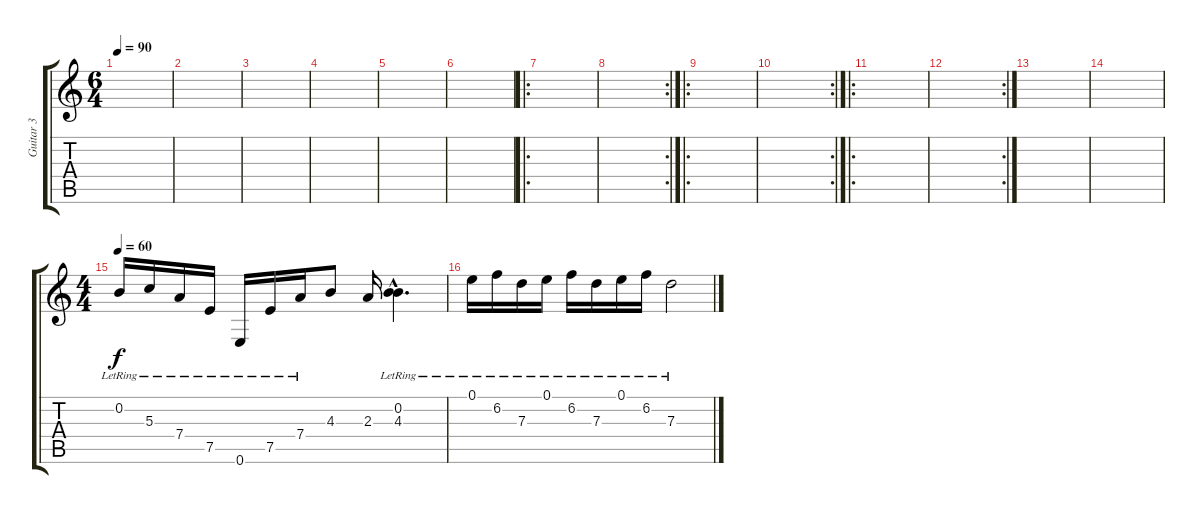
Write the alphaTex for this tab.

\track ("Guitar 3" "Guitar 3") {instrument acousticguitarsteel}
\staff {score tabs}
\tuning (E4 B3 G3 D3 A2 E2) {hide}
\ts (6 4)
\tempo 90
\clef g2
\ks c
|
|
|
|
|
|
\ro
|
\rc 2
|
\ro
|
\rc 2
|
\ro
|
\rc 2
|
|
|
\ts (4 4)
\tempo 60
0.2{lr}.16 5.3{lr}.16 7.4{lr}.16 7.5{lr}.16 0.6{lr}.16 7.5{lr}.16 7.4{lr}.16 4.3.8 2.3.16 (0.2{hac lr} 4.3{hac lr}).4{d} |
0.1{lr}.16 6.2{lr}.16 7.3{lr}.16 0.1{lr}.16 6.2{lr}.16 7.3{lr}.16 0.1{lr}.16 6.2{lr}.16 7.3{lr}.2
